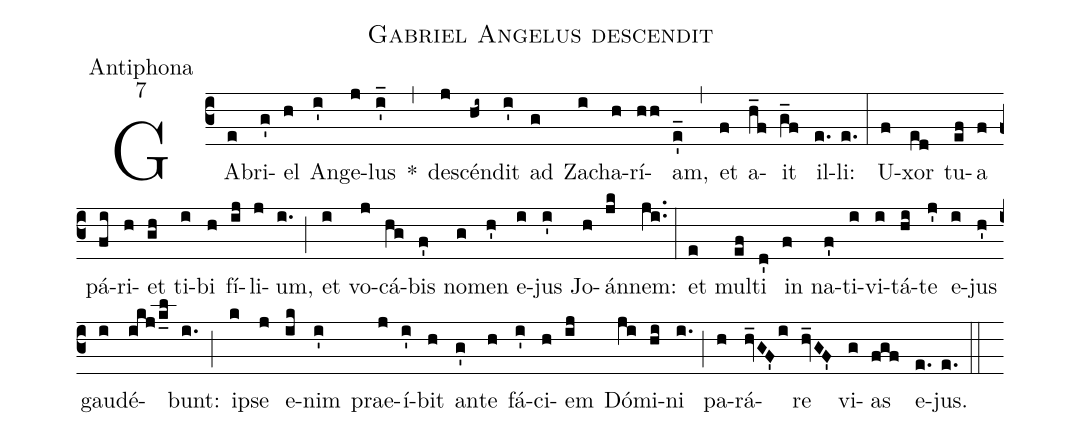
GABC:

name:Gabriel Angelus descendit;
office-part:Antiphona;
mode:7;
%%
(c3) GA(e)bri(g')el(h) An(i')ge(j)lus(i'_) *(,) de(j)scén(hi~)dit(i') ad(g) Za(i)cha(h)rí(hh)am,(e'_) (,) et(f) a(h_f)it(g_f) il(e.)li:(e.) (:) U(f)xor(ed) tu(ef)a(f) pá(fi)ri(h)et(gh) ti(i)bi(h) fí(ij)li(j)um,(i.) (;) et(i) vo(j)cá(hg)bis(f') no(g)men(h') e(i)jus(i') Jo(h)án(jk)nem:(ji..) (:) et(e) mul(ef)ti(d') in(f) na(f')ti(i)vi(i)tá(hi)te(j') e(i)jus(h') gau(i)dé(ikj/k_l)bunt:(i.) (;) i(k)pse(j) e(ik)nim(i') prae(j)í(i')bit(h) an(g')te(h) fá(i')ci(h)em(ij) Dó(ji)mi(hi)ni(i.) (;) pa(h)rá(hv_GF'i)re(hv_GF') vi(g)as(fgf) e(e.)jus.(e.) (::)
